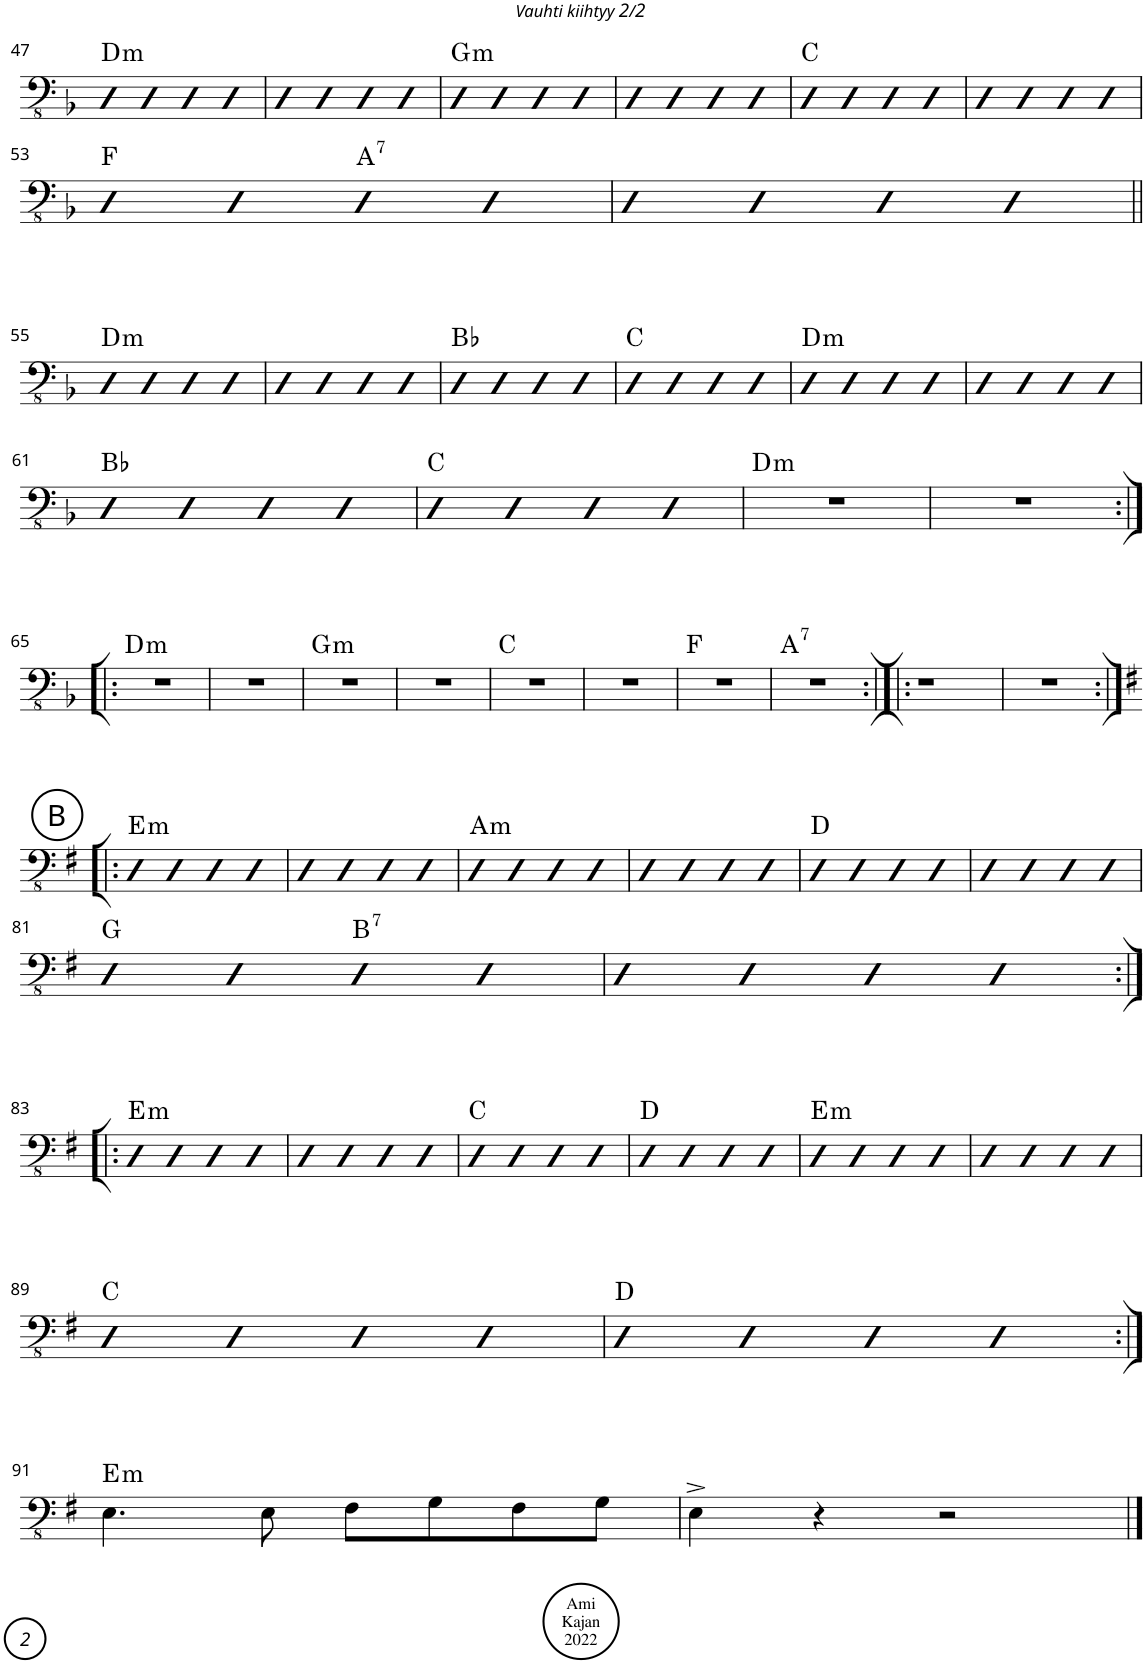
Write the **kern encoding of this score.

**kern	**harte
*part1	*part1
*staff1	*
*I"Acoustic Bass	*
*I'Bass	*
!!LO:PB:g=z
*clefFv4	*
*k[b-]	*
*M4/4	*
*met(c)	*
=47	=47
!	!LO:H:kt=m
4DD	D:min
4DD	.
4DD	.
4DD	.
=48	=48
4DD	.
4DD	.
4DD	.
4DD	.
=49	=49
!	!LO:H:kt=m
4DD	G:min
4DD	.
4DD	.
4DD	.
=50	=50
4DD	.
4DD	.
4DD	.
4DD	.
=51	=51
4DD	C:maj
4DD	.
4DD	.
4DD	.
=52	=52
4DD	.
4DD	.
4DD	.
4DD	.
!!LO:LB:g=z
=53	=53
4DD	F:maj
4DD	.
!	!LO:H:kt=7
4DD	A:7
4DD	.
=54	=54
4DD	.
4DD	.
4DD	.
4DD	.
!!LO:LB:g=z
=55||	=55||
!	!LO:H:kt=m
4DD	D:min
4DD	.
4DD	.
4DD	.
=56	=56
4DD	.
4DD	.
4DD	.
4DD	.
=57	=57
4DD	Bb:maj
4DD	.
4DD	.
4DD	.
=58	=58
4DD	C:maj
4DD	.
4DD	.
4DD	.
=59	=59
!	!LO:H:kt=m
4DD	D:min
4DD	.
4DD	.
4DD	.
=60	=60
4DD	.
4DD	.
4DD	.
4DD	.
!!LO:LB:g=z
=61	=61
4DD	Bb:maj
4DD	.
4DD	.
4DD	.
=62	=62
4DD	C:maj
4DD	.
4DD	.
4DD	.
=63	=63
!	!LO:H:kt=m
1r	D:min
=64	=64
1r	.
!!LO:LB:g=z
=65:|!|:	=65:|!|:
!	!LO:H:kt=m
1r	D:min
=66	=66
1r	.
=67	=67
!	!LO:H:kt=m
1r	G:min
=68	=68
1r	.
=69	=69
1r	C:maj
=70	=70
1r	.
=71	=71
1r	F:maj
=72	=72
!	!LO:H:kt=7
1r	A:7
=73:|!|:	=73:|!|:
1r	.
=74	=74
1r	.
!!LO:LB:g=z
!!LO:REH:place=s1:a:cj:enc=circle:fs=14:t=B
=75:|!|:	=75:|!|:
*k[f#]	*
!	!LO:H:kt=m
4EE	E:min
4EE	.
4EE	.
4EE	.
=76	=76
4EE	.
4EE	.
4EE	.
4EE	.
=77	=77
!	!LO:H:kt=m
4EE	A:min
4EE	.
4EE	.
4EE	.
=78	=78
4EE	.
4EE	.
4EE	.
4EE	.
=79	=79
4EE	D:maj
4EE	.
4EE	.
4EE	.
=80	=80
4EE	.
4EE	.
4EE	.
4EE	.
!!LO:LB:g=z
=81	=81
4EE	G:maj
4EE	.
!	!LO:H:kt=7
4EE	B:7
4EE	.
=82	=82
4EE	.
4EE	.
4EE	.
4EE	.
!!LO:LB:g=z
=83:|!|:	=83:|!|:
!	!LO:H:kt=m
4EE	E:min
4EE	.
4EE	.
4EE	.
=84	=84
4EE	.
4EE	.
4EE	.
4EE	.
=85	=85
4EE	C:maj
4EE	.
4EE	.
4EE	.
=86	=86
4EE	D:maj
4EE	.
4EE	.
4EE	.
=87	=87
!	!LO:H:kt=m
4EE	E:min
4EE	.
4EE	.
4EE	.
=88	=88
4EE	.
4EE	.
4EE	.
4EE	.
!!LO:LB:g=z
=89	=89
4EE	C:maj
4EE	.
4EE	.
4EE	.
=90	=90
4EE	D:maj
4EE	.
4EE	.
4EE	.
!!LO:LB:g=z
=91:|!	=91:|!
!	!LO:H:kt=m
4.EE\	E:min
8EE\	.
8FF#\L	.
8GG\	.
8FF#\	.
8GG\J	.
=92	=92
4EE^\	.
4r	.
2r	.
==	==
*-	*-
